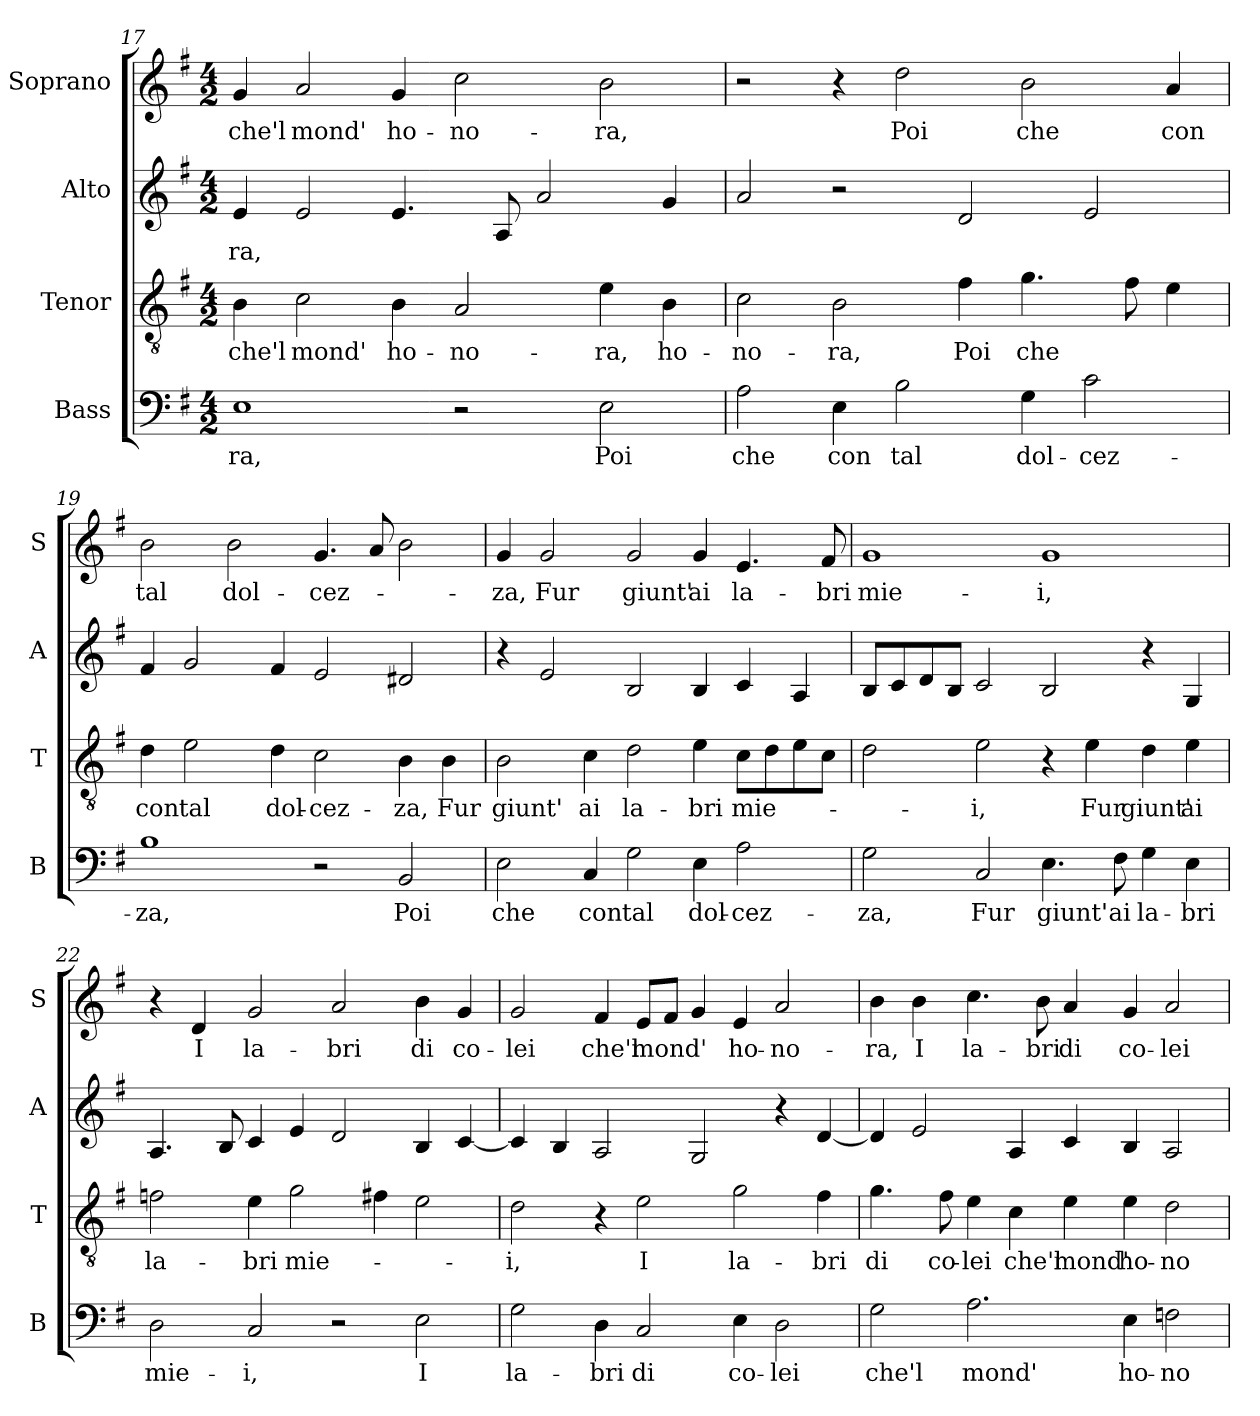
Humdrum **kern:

**kern	**text	**kern	**text	**kern	**text	**kern	**text
*part4	*part4	*part3	*part3	*part2	*part2	*part1	*part1
*staff4	*staff4	*staff3	*staff3	*staff2	*staff2	*staff1	*staff1
*I"Bass	*	*I"Tenor	*	*I"Alto	*	*I"Soprano	*
*I'B	*	*I'T	*	*I'A	*	*I'S	*
!!LO:PB:g=z
*clefF4	*	*clefGv2	*	*clefG2	*	*clefG2	*
*k[f#]	*	*k[f#]	*	*k[f#]	*	*k[f#]	*
*G:	*	*G:	*	*G:	*	*G:	*
*M4/2	*	*M4/2	*	*M4/2	*	*M4/2	*
=17	=17	=17	=17	=17	=17	=17	=17
!	!LO:LY:b	!	!LO:LY:b	!	!LO:LY:b	!	!LO:LY:b
1E	-ra,	4B\	che'l	4e/	-ra,	4g/	che'l
!	!	!	!LO:LY:b	!	!	!	!LO:LY:b
.	.	2c\	mond'	2e/	.	2a/	mond'
!	!	!	!LO:LY:b	!	!	!	!LO:LY:b
.	.	4B\	ho-	4.e/	.	4g/	ho-
!	!	!	!LO:LY:b	!	!	!	!LO:LY:b
2r	.	2A/	-no-	.	.	2cc\	-no-
.	.	.	.	8A/	.	.	.
.	.	.	.	2a/	.	.	.
!	!LO:LY:b	!	!LO:LY:b	!	!	!	!LO:LY:b
2E\	Poi	4e\	-ra,	.	.	2b\	-ra,
!	!	!	!LO:LY:b	!	!	!	!
.	.	4B\	ho-	4g/	.	.	.
=18	=18	=18	=18	=18	=18	=18	=18
!	!LO:LY:b	!	!LO:LY:b	!	!	!	!
2A\	che	2c\	-no-	2a/	.	2r	.
!	!LO:LY:b	!	!LO:LY:b	!	!	!	!
4E\	con	2B\	-ra,	2r	.	4r	.
!	!LO:LY:b	!	!	!	!	!	!LO:LY:b
2B\	tal	.	.	.	.	2dd\	Poi
!	!	!	!LO:LY:b	!	!	!	!
.	.	4f#\	Poi	2d/	.	.	.
!	!LO:LY:b	!	!LO:LY:b	!	!	!	!LO:LY:b
4G\	dol-	4.g\	che	.	.	2b\	che
!	!LO:LY:b	!	!	!	!	!	!
2c\	-cez-	.	.	2e/	.	.	.
.	.	8f#\	.	.	.	.	.
!	!	!	!	!	!	!	!LO:LY:b
.	.	4e\	.	.	.	4a/	con
=19	=19	=19	=19	=19	=19	=19	=19
!	!LO:LY:b	!	!LO:LY:b	!	!	!	!LO:LY:b
1B	-za,	4d\	con	4f#/	.	2b\	tal
!	!	!	!LO:LY:b	!	!	!	!
.	.	2e\	tal	2g/	.	.	.
!	!	!	!	!	!	!	!LO:LY:b
.	.	.	.	.	.	2b\	dol-
!	!	!	!LO:LY:b	!	!	!	!
.	.	4d\	dol-	4f#/	.	.	.
!	!	!	!LO:LY:b	!	!	!	!LO:LY:b
2r	.	2c\	-cez-	2e/	.	4.g/	-cez-
.	.	.	.	.	.	8a/	.
!	!LO:LY:b	!	!LO:LY:b	!	!	!	!
2BB/	Poi	4B\	-za,	2d#X/	.	2b\	.
!	!	!	!LO:LY:b	!	!	!	!
.	.	4B\	Fur	.	.	.	.
!!LO:LB:g=z
=20	=20	=20	=20	=20	=20	=20	=20
!	!LO:LY:b	!	!LO:LY:b	!	!	!	!LO:LY:b
2E\	che	2B\	giunt'	4r	.	4g/	-za,
!	!	!	!	!	!	!	!LO:LY:b
.	.	.	.	2e/	.	2g/	Fur
!	!LO:LY:b	!	!LO:LY:b	!	!	!	!
4C/	con	4c\	ai	.	.	.	.
!	!LO:LY:b	!	!LO:LY:b	!	!	!	!LO:LY:b
2G\	tal	2d\	la-	2B/	.	2g/	giunt'
!	!LO:LY:b	!	!LO:LY:b	!	!	!	!LO:LY:b
4E\	dol-	4e\	-bri	4B/	.	4g/	ai
!	!LO:LY:b	!	!LO:LY:b	!	!	!	!LO:LY:b
2A\	-cez-	8c\L	mie-	4c/	.	4.e/	la-
.	.	8d\	.	.	.	.	.
.	.	8e\	.	4A/	.	.	.
!	!	!	!	!	!	!	!LO:LY:b
.	.	8c\J	.	.	.	8f#/	-bri
=21	=21	=21	=21	=21	=21	=21	=21
!	!LO:LY:b	!	!	!	!	!	!LO:LY:b
2G\	-za,	2d\	.	8B/L	.	1g	mie-
.	.	.	.	8c/	.	.	.
.	.	.	.	8d/	.	.	.
.	.	.	.	8B/J	.	.	.
!	!LO:LY:b	!	!LO:LY:b	!	!	!	!
2C/	Fur	2e\	-i,	2c/	.	.	.
!	!LO:LY:b	!	!	!	!	!	!LO:LY:b
4.E\	giunt'	4r	.	2B/	.	1g	-i,
!	!	!	!LO:LY:b	!	!	!	!
.	.	4e\	Fur	.	.	.	.
!	!LO:LY:b	!	!	!	!	!	!
8F#\	ai	.	.	.	.	.	.
!	!LO:LY:b	!	!LO:LY:b	!	!	!	!
4G\	la-	4d\	giunt'	4r	.	.	.
!	!LO:LY:b	!	!LO:LY:b	!	!	!	!
4E\	-bri	4e\	ai	4G/	.	.	.
=22	=22	=22	=22	=22	=22	=22	=22
!	!LO:LY:b	!	!LO:LY:b	!	!	!	!
2D\	mie-	2fn\	la-	4.A/	.	4r	.
!	!	!	!	!	!	!	!LO:LY:b
.	.	.	.	.	.	4d/	I
.	.	.	.	8B/	.	.	.
!	!LO:LY:b	!	!LO:LY:b	!	!	!	!LO:LY:b
2C/	-i,	4e\	-bri	4c/	.	2g/	la-
!	!	!	!LO:LY:b	!	!	!	!
.	.	2g\	mie-	4e/	.	.	.
!	!	!	!	!	!	!	!LO:LY:b
2r	.	.	.	2d/	.	2a/	-bri
.	.	4f#X\	.	.	.	.	.
!	!LO:LY:b	!	!	!	!	!	!LO:LY:b
2E\	I	2e\	.	4B/	.	4b\	di
!	!	!	!	!	!	!	!LO:LY:b
.	.	.	.	[4c/	.	4g/	co-
!!LO:LB:g=z
=23	=23	=23	=23	=23	=23	=23	=23
!	!LO:LY:b	!	!LO:LY:b	!	!	!	!LO:LY:b
2G\	la-	2d\	-i,	4c/]	.	2g/	-lei
.	.	.	.	4B/	.	.	.
!	!LO:LY:b	!	!	!	!	!	!LO:LY:b
4D\	-bri	4r	.	2A/	.	4f#/	che'l
!	!LO:LY:b	!	!LO:LY:b	!	!	!	!LO:LY:b
2C/	di	2e\	I	.	.	8e/L	mond'
.	.	.	.	.	.	8f#/J	.
.	.	.	.	2G/	.	4g/	.
!	!LO:LY:b	!	!LO:LY:b	!	!	!	!LO:LY:b
4E\	co-	2g\	la-	.	.	4e/	ho-
!	!LO:LY:b	!	!	!	!	!	!LO:LY:b
2D\	-lei	.	.	4r	.	2a/	-no-
!	!	!	!LO:LY:b	!	!	!	!
.	.	4f#\	-bri	[4d/	.	.	.
=24	=24	=24	=24	=24	=24	=24	=24
!	!LO:LY:b	!	!LO:LY:b	!	!	!	!LO:LY:b
2G\	che'l	4.g\	di	4d/]	.	4b\	-ra,
!	!	!	!	!	!	!	!LO:LY:b
.	.	.	.	2e/	.	4b\	I
!	!	!	!LO:LY:b	!	!	!	!
.	.	8f#\	co-	.	.	.	.
!	!LO:LY:b	!	!LO:LY:b	!	!	!	!LO:LY:b
2.A\	mond'	4e\	-lei	.	.	4.cc\	la-
!	!	!	!LO:LY:b	!	!	!	!
.	.	4c\	che'l	4A/	.	.	.
!	!	!	!	!	!	!	!LO:LY:b
.	.	.	.	.	.	8b\	-bri
!	!	!	!LO:LY:b	!	!	!	!LO:LY:b
.	.	4e\	mond'	4c/	.	4a/	di
!	!LO:LY:b	!	!LO:LY:b	!	!	!	!LO:LY:b
4E\	ho-	4e\	ho-	4B/	.	4g/	co-
!	!LO:LY:b	!	!LO:LY:b	!	!	!	!LO:LY:b
2Fn\	-no-	2d\	-no-	2A/	.	2a/	-lei
=	=	=	=	=	=	=	=
*-	*-	*-	*-	*-	*-	*-	*-
